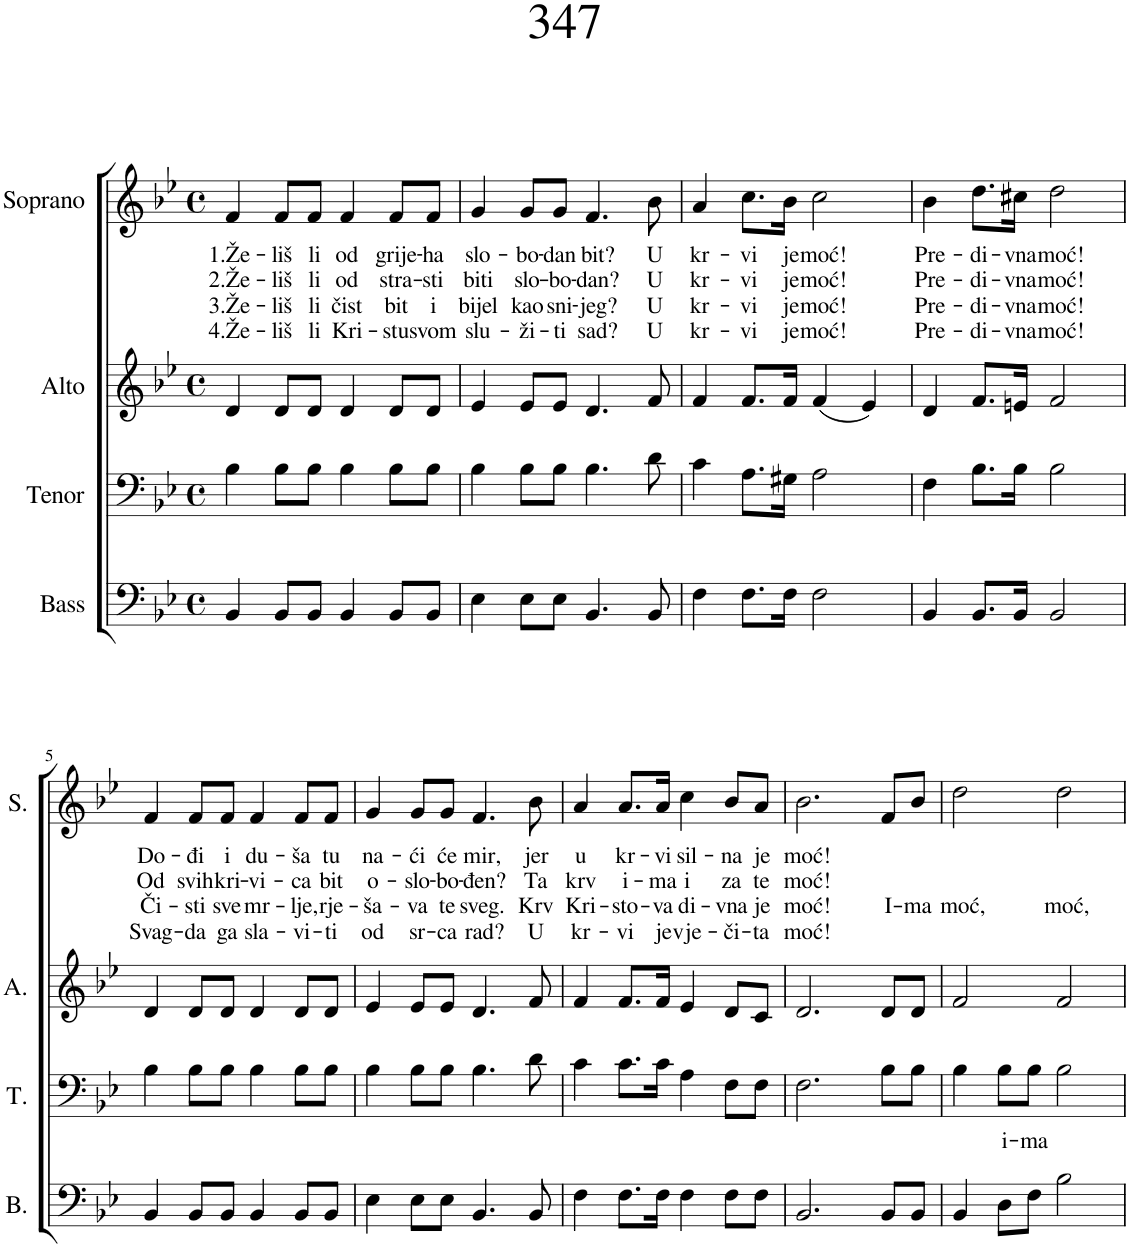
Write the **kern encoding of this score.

**kern	**kern	**text	**kern	**kern	**text	**text	**text	**text
*part4	*part3	*part3	*part2	*part1	*part1	*part1	*part1	*part1
*staff4	*staff3	*staff3	*staff2	*staff1	*staff1	*staff1	*staff1	*staff1
*I"Bass	*I"Tenor	*	*I"Alto	*I"Soprano	*	*	*	*
*I'B.	*I'T.	*	*I'A.	*I'S.	*	*	*	*
*clefF4	*clefF4	*	*clefG2	*clefG2	*	*	*	*
*k[b-e-]	*k[b-e-]	*	*k[b-e-]	*k[b-e-]	*	*	*	*
*M4/4	*M4/4	*	*M4/4	*M4/4	*	*	*	*
*met(c)	*met(c)	*	*met(c)	*met(c)	*	*	*	*
=1	=1	=1	=1	=1	=1	=1	=1	=1
!	!	!	!	!	!LO:LY:b	!LO:LY:b	!LO:LY:b	!LO:LY:b
4BB-/	4B-\	.	4d/	4f/	1.Že-	2.Že-	3.Že-	4.Že-
!	!	!	!	!	!LO:LY:b	!LO:LY:b	!LO:LY:b	!LO:LY:b
8BB-/L	8B-\L	.	8d/L	8f/L	-liš	-liš	-liš	-liš
!	!	!	!	!	!LO:LY:b	!LO:LY:b	!LO:LY:b	!LO:LY:b
8BB-/J	8B-\J	.	8d/J	8f/J	li	li	li	li
!	!	!	!	!	!LO:LY:b	!LO:LY:b	!LO:LY:b	!LO:LY:b
4BB-/	4B-\	.	4d/	4f/	od	od	čist	Kri-
!	!	!	!	!	!LO:LY:b	!LO:LY:b	!LO:LY:b	!LO:LY:b
8BB-/L	8B-\L	.	8d/L	8f/L	grije-	stra-	bit	-stu
!	!	!	!	!	!LO:LY:b	!LO:LY:b	!LO:LY:b	!LO:LY:b
8BB-/J	8B-\J	.	8d/J	8f/J	-ha	-sti	i	svom
=2	=2	=2	=2	=2	=2	=2	=2	=2
!	!	!	!	!	!LO:LY:b	!LO:LY:b	!LO:LY:b	!LO:LY:b
4E-\	4B-\	.	4e-/	4g/	slo-	biti	bijel	slu-
!	!	!	!	!	!LO:LY:b	!LO:LY:b	!LO:LY:b	!LO:LY:b
8E-\L	8B-\L	.	8e-/L	8g/L	-bo-	slo-	kao	-ži-
!	!	!	!	!	!LO:LY:b	!LO:LY:b	!LO:LY:b	!LO:LY:b
8E-\J	8B-\J	.	8e-/J	8g/J	-dan	-bo-	sni-	-ti
!	!	!	!	!	!LO:LY:b	!LO:LY:b	!LO:LY:b	!LO:LY:b
4.BB-/	4.B-\	.	4.d/	4.f/	bit?	-dan?	-jeg?	sad?
!	!	!	!	!	!LO:LY:b	!LO:LY:b	!LO:LY:b	!LO:LY:b
8BB-/	8d\	.	8f/	8b-\	U	U	U	U
=3	=3	=3	=3	=3	=3	=3	=3	=3
!	!	!	!	!	!LO:LY:b	!LO:LY:b	!LO:LY:b	!LO:LY:b
4F\	4c\	.	4f/	4a/	kr-	kr-	kr-	kr-
!	!	!	!	!	!LO:LY:b	!LO:LY:b	!LO:LY:b	!LO:LY:b
8.F\L	8.A\L	.	8.f/L	8.cc\L	-vi	-vi	-vi	-vi
!	!	!	!	!	!LO:LY:b	!LO:LY:b	!LO:LY:b	!LO:LY:b
16F\Jk	16G#X\Jk	.	16f/Jk	16b-\Jk	je	je	je	je
!	!	!	!	!	!LO:LY:b	!LO:LY:b	!LO:LY:b	!LO:LY:b
2F\	2A\	.	(4f/	2cc\	moć!	moć!	moć!	moć!
.	.	.	4e-/)	.	.	.	.	.
=4	=4	=4	=4	=4	=4	=4	=4	=4
!	!	!	!	!	!LO:LY:b	!LO:LY:b	!LO:LY:b	!LO:LY:b
4BB-/	4F\	.	4d/	4b-\	Pre-	Pre-	Pre-	Pre-
!	!	!	!	!	!LO:LY:b	!LO:LY:b	!LO:LY:b	!LO:LY:b
8.BB-/L	8.B-\L	.	8.f/L	8.dd\L	-di-	-di-	-di-	-di-
!	!	!	!	!	!LO:LY:b	!LO:LY:b	!LO:LY:b	!LO:LY:b
16BB-/Jk	16B-\Jk	.	16en/Jk	16cc#X\Jk	-vna	-vna	-vna	-vna
!	!	!	!	!	!LO:LY:b	!LO:LY:b	!LO:LY:b	!LO:LY:b
2BB-/	2B-\	.	2f/	2dd\	moć!	moć!	moć!	moć!
!!LO:LB:g=z
=5	=5	=5	=5	=5	=5	=5	=5	=5
!	!	!	!	!	!LO:LY:b	!LO:LY:b	!LO:LY:b	!LO:LY:b
4BB-/	4B-\	.	4d/	4f/	Do-	Od	Či-	Svag-
!	!	!	!	!	!LO:LY:b	!LO:LY:b	!LO:LY:b	!LO:LY:b
8BB-/L	8B-\L	.	8d/L	8f/L	-đi	svih	-sti	-da
!	!	!	!	!	!LO:LY:b	!LO:LY:b	!LO:LY:b	!LO:LY:b
8BB-/J	8B-\J	.	8d/J	8f/J	i	kri-	sve	ga
!	!	!	!	!	!LO:LY:b	!LO:LY:b	!LO:LY:b	!LO:LY:b
4BB-/	4B-\	.	4d/	4f/	du-	-vi-	mr-	sla-
!	!	!	!	!	!LO:LY:b	!LO:LY:b	!LO:LY:b	!LO:LY:b
8BB-/L	8B-\L	.	8d/L	8f/L	-ša	-ca	-lje,	-vi-
!	!	!	!	!	!LO:LY:b	!LO:LY:b	!LO:LY:b	!LO:LY:b
8BB-/J	8B-\J	.	8d/J	8f/J	tu	bit	rje-	-ti
=6	=6	=6	=6	=6	=6	=6	=6	=6
!	!	!	!	!	!LO:LY:b	!LO:LY:b	!LO:LY:b	!LO:LY:b
4E-\	4B-\	.	4e-/	4g/	na-	o-	-ša-	od
!	!	!	!	!	!LO:LY:b	!LO:LY:b	!LO:LY:b	!LO:LY:b
8E-\L	8B-\L	.	8e-/L	8g/L	-ći	-slo-	-va	sr-
!	!	!	!	!	!LO:LY:b	!LO:LY:b	!LO:LY:b	!LO:LY:b
8E-\J	8B-\J	.	8e-/J	8g/J	će	-bo-	te	-ca
!	!	!	!	!	!LO:LY:b	!LO:LY:b	!LO:LY:b	!LO:LY:b
4.BB-/	4.B-\	.	4.d/	4.f/	mir,	-đen?	sveg.	rad?
!	!	!	!	!	!LO:LY:b	!LO:LY:b	!LO:LY:b	!LO:LY:b
8BB-/	8d\	.	8f/	8b-\	jer	Ta	Krv	U
=7	=7	=7	=7	=7	=7	=7	=7	=7
!	!	!	!	!	!LO:LY:b	!LO:LY:b	!LO:LY:b	!LO:LY:b
4F\	4c\	.	4f/	4a/	u	krv	Kri-	kr-
!	!	!	!	!	!LO:LY:b	!LO:LY:b	!LO:LY:b	!LO:LY:b
8.F\L	8.c\L	.	8.f/L	8.a/L	kr-	i-	-sto-	-vi
!	!	!	!	!	!LO:LY:b	!LO:LY:b	!LO:LY:b	!LO:LY:b
16F\Jk	16c\Jk	.	16f/Jk	16a/Jk	-vi	-ma	-va	je
!	!	!	!	!	!LO:LY:b	!LO:LY:b	!LO:LY:b	!LO:LY:b
4F\	4A\	.	4e-/	4cc\	sil-	i	di-	vje-
!	!	!	!	!	!LO:LY:b	!LO:LY:b	!LO:LY:b	!LO:LY:b
8F\L	8F\L	.	8d/L	8b-/L	-na	za	-vna	-či-
!	!	!	!	!	!LO:LY:b	!LO:LY:b	!LO:LY:b	!LO:LY:b
8F\J	8F\J	.	8c/J	8a/J	je	te	je	-ta
=8	=8	=8	=8	=8	=8	=8	=8	=8
!	!	!	!	!	!LO:LY:b	!LO:LY:b	!LO:LY:b	!LO:LY:b
2.BB-/	2.F\	.	2.d/	2.b-\	moć!	moć!	moć!	moć!
!	!	!	!	!	!	!	!LO:LY:b	!
8BB-/L	8B-\L	.	8d/L	8f/L	.	.	I-	.
!	!	!	!	!	!	!	!LO:LY:b	!
8BB-/J	8B-\J	.	8d/J	8b-/J	.	.	-ma	.
=9	=9	=9	=9	=9	=9	=9	=9	=9
!	!	!	!	!	!	!	!LO:LY:b	!
4BB-/	4B-\	.	2f/	2dd\	.	.	moć,	.
!	!	!LO:LY:b	!	!	!	!	!	!
8D\L	8B-\L	i-	.	.	.	.	.	.
!	!	!LO:LY:b	!	!	!	!	!	!
8F\J	8B-\J	-ma	.	.	.	.	.	.
!	!	!	!	!	!	!	!LO:LY:b	!
2B-\	2B-\	.	2f/	2dd\	.	.	moć,	.
=	=	=	=	=	=	=	=	=
*-	*-	*-	*-	*-	*-	*-	*-	*-
